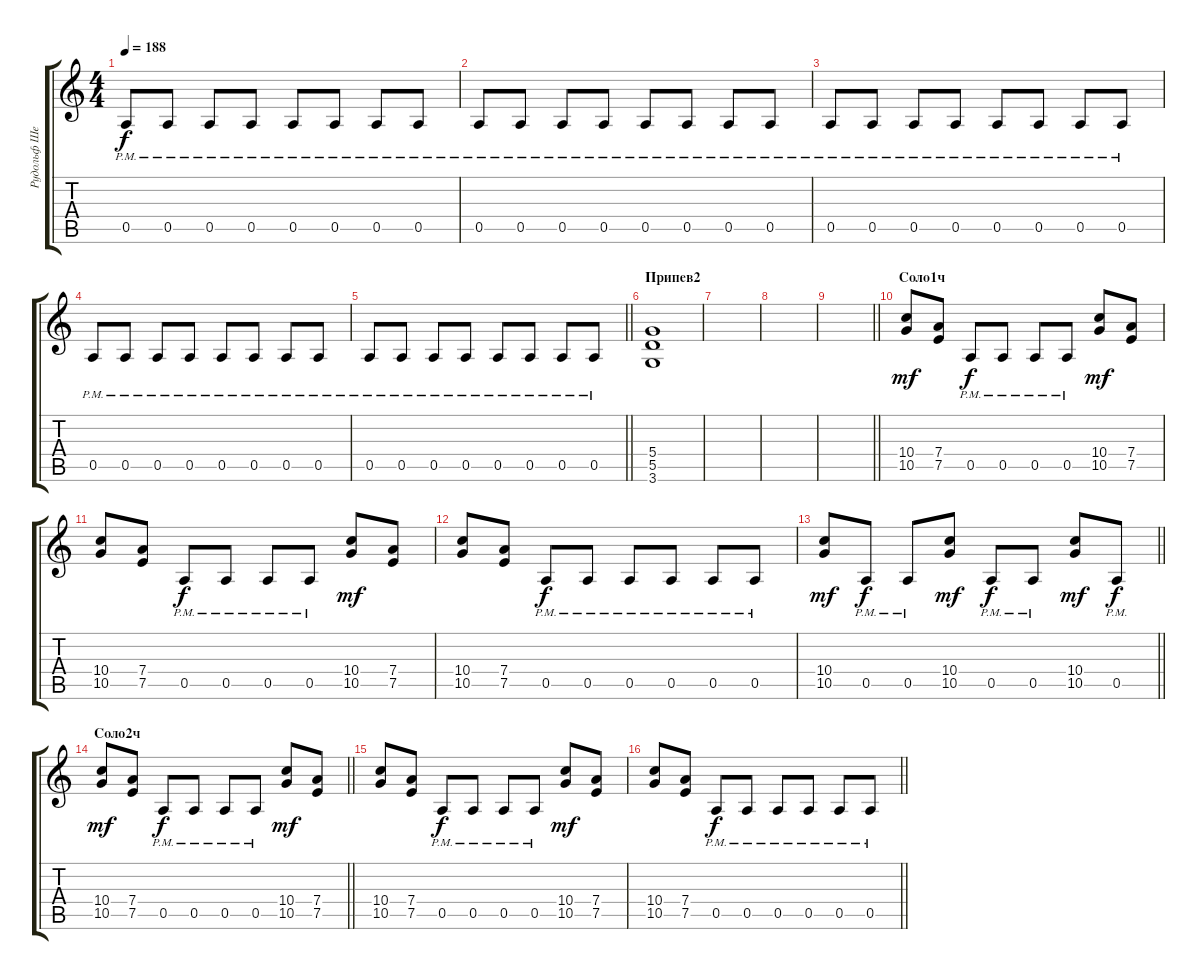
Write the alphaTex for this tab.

\track ("Рудольф Шенкер (или Маттиас)" "Рудольф Ше") {instrument distortionguitar}
\staff {score tabs}
\tuning (E4 B3 G3 D3 A2 E2) {hide}
\ts (4 4)
\tempo 188
\clef g2
\ks c
0.5{pm}.8{dy f} 0.5{pm}.8 0.5{pm}.8 0.5{pm}.8 0.5{pm}.8 0.5{pm}.8 0.5{pm}.8 0.5{pm}.8 |
0.5{pm}.8 0.5{pm}.8 0.5{pm}.8 0.5{pm}.8 0.5{pm}.8 0.5{pm}.8 0.5{pm}.8 0.5{pm}.8 |
0.5{pm}.8 0.5{pm}.8 0.5{pm}.8 0.5{pm}.8 0.5{pm}.8 0.5{pm}.8 0.5{pm}.8 0.5{pm}.8 |
0.5{pm}.8 0.5{pm}.8 0.5{pm}.8 0.5{pm}.8 0.5{pm}.8 0.5{pm}.8 0.5{pm}.8 0.5{pm}.8 |
\barLineRight lightlight
0.5{pm}.8 0.5{pm}.8 0.5{pm}.8 0.5{pm}.8 0.5{pm}.8 0.5{pm}.8 0.5{pm}.8 0.5{pm}.8 |
\section ("" "Припев2")
(5.4 5.5 3.6).1 |
|
|
\barLineRight lightlight
|
\section ("" "Соло1ч")
(10.4 10.5).8{dy mf} (7.4 7.5).8 0.5{pm}.8{dy f} 0.5{pm}.8 0.5{pm}.8 0.5{pm}.8 (10.4 10.5).8{dy mf} (7.4 7.5).8 |
(10.4 10.5).8 (7.4 7.5).8 0.5{pm}.8{dy f} 0.5{pm}.8 0.5{pm}.8 0.5{pm}.8 (10.4 10.5).8{dy mf} (7.4 7.5).8 |
(10.4 10.5).8 (7.4 7.5).8 0.5{pm}.8{dy f} 0.5{pm}.8 0.5{pm}.8 0.5{pm}.8 0.5{pm}.8 0.5{pm}.8 |
\barLineRight lightlight
(10.4 10.5).8{dy mf} 0.5{pm}.8{dy f} 0.5{pm}.8 (10.4 10.5).8{dy mf} 0.5{pm}.8{dy f} 0.5{pm}.8 (10.4 10.5).8{dy mf} 0.5{pm}.8{dy f} |
\section ("" "Соло2ч")
\barLineRight lightlight
(10.4 10.5).8{dy mf} (7.4 7.5).8 0.5{pm}.8{dy f} 0.5{pm}.8 0.5{pm}.8 0.5{pm}.8 (10.4 10.5).8{dy mf} (7.4 7.5).8 |
(10.4 10.5).8 (7.4 7.5).8 0.5{pm}.8{dy f} 0.5{pm}.8 0.5{pm}.8 0.5{pm}.8 (10.4 10.5).8{dy mf} (7.4 7.5).8 |
\barLineRight lightlight
(10.4 10.5).8 (7.4 7.5).8 0.5{pm}.8{dy f} 0.5{pm}.8 0.5{pm}.8 0.5{pm}.8 0.5{pm}.8 0.5{pm}.8
